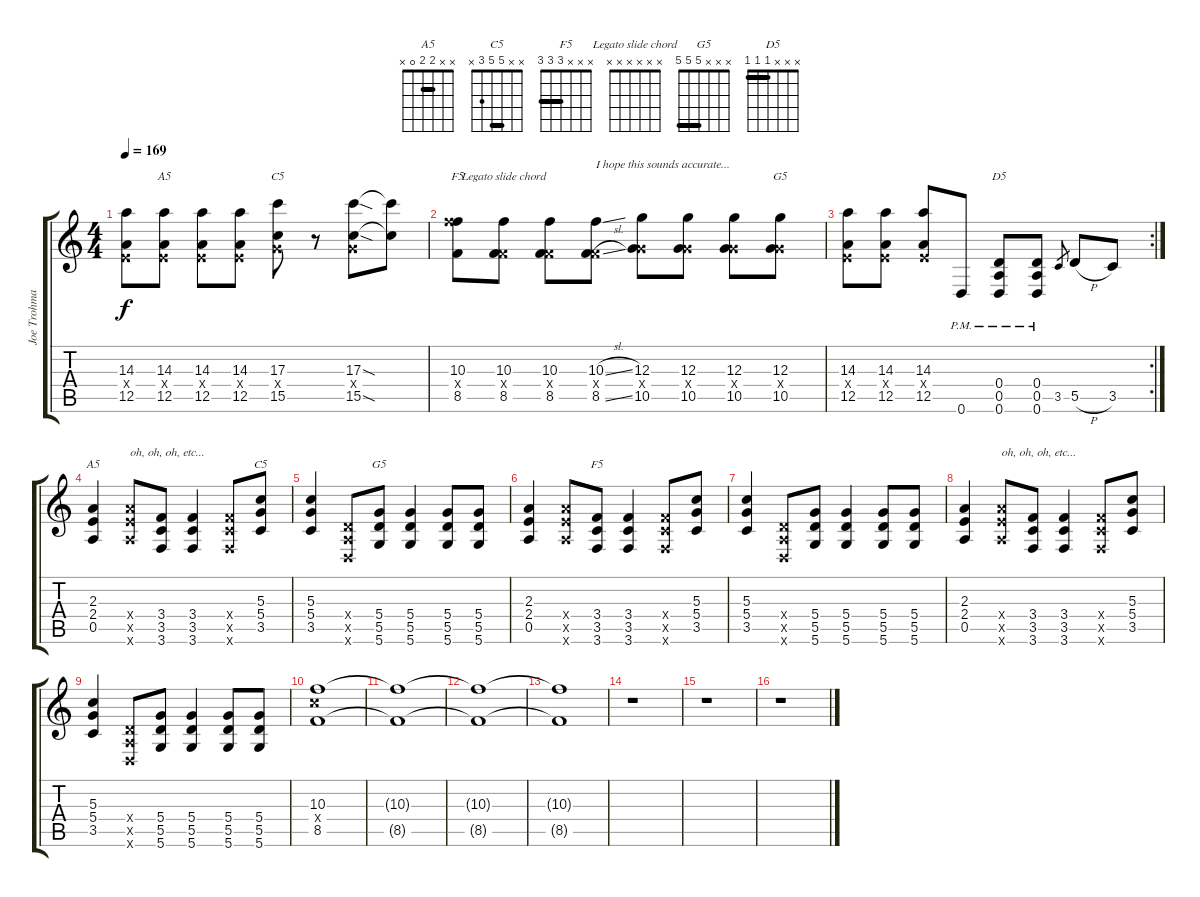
\track ("Joe Trohman" "Joe Trohma") {instrument overdrivenguitar}
\staff {score tabs}
\tuning (E4 B3 G3 D3 A2 D2) {hide}
\chord ("A5" x x x 8 8 8) {firstfret 8 barre 8}
\chord ("C5" x x 6 6 4 x) {firstfret 4 barre 6}
\chord ("F5" x x x 4 4 2) {barre 4}
\chord ("Legato slide chord" x x x x x x)
\chord ("G5" x x x x x x)
\chord ("D5" x x x 1 1 1) {barre 1}
\chord ("A5" x x 2 2 0 x) {barre 2}
\chord ("C5" x x 5 5 3 x) {barre 5}
\chord ("G5" x x x 5 5 5) {barre 5}
\chord ("F5" x x x 3 3 3) {barre 3}
\ts (4 4)
\tempo 169
\clef g2
\ks c
(14.3 2.4{x} 12.5).8{dy f} (14.3 2.4{x} 12.5).8{ch "A5"} (14.3 2.4{x} 12.5).8 (14.3 2.4{x} 12.5).8 (17.3 5.4{x} 15.5).8{ch "C5"} r.8 (17.3{sod} 5.4{x} 15.5{sod}).8 (17.3{t} 15.5{t}).8 |
(10.3 15.4{x} 8.5).8{ch "F5"} (10.3 3.4{x} 8.5).8{ch "Legato slide chord"} (10.3 3.4{x} 8.5).8 (10.3{sl} 3.4{x} 8.5{sl}).8{txt "I hope this sounds accurate..."} (12.3 5.4{x} 10.5).8 (12.3 5.4{x} 10.5).8 (12.3 5.4{x} 10.5).8 (12.3 5.4{x} 10.5).8{ch "G5"} |
\rc 2
(14.3 2.4{x} 12.5).8 (14.3 2.4{x} 12.5).8 (14.3 2.4{x} 12.5).8 0.6{pm}.8 (0.4{pm} 0.5{pm} 0.6{pm}).8{ch "D5"} (0.4{pm} 0.5{pm} 0.6{pm}).8 3.5.8{gr} 5.5{h}.8 3.5.8 |
(2.3 2.4 0.5).4{ch "A5" volume 13} (7.4{x} 7.5{x} 7.6{x}).8{txt "oh, oh, oh, etc..."} (3.4 3.5 3.6).8 (3.4 3.5 3.6).4 (3.4{x} 3.5{x} 3.6{x}).8 (5.3 5.4 3.5).8{ch "C5"} |
(5.3 5.4 3.5).4 (0.4{x} 0.5{x} 0.6{x}).8 (5.4 5.5 5.6).8{ch "G5"} (5.4 5.5 5.6).4 (5.4 5.5 5.6).8 (5.4 5.5 5.6).8 |
(2.3 2.4 0.5).4 (7.4{x} 7.5{x} 7.6{x}).8 (3.4 3.5 3.6).8{ch "F5"} (3.4 3.5 3.6).4 (3.4{x} 3.5{x} 3.6{x}).8 (5.3 5.4 3.5).8 |
(5.3 5.4 3.5).4 (0.4{x} 0.5{x} 0.6{x}).8 (5.4 5.5 5.6).8 (5.4 5.5 5.6).4 (5.4 5.5 5.6).8 (5.4 5.5 5.6).8 |
(2.3 2.4 0.5).4 (7.4{x} 7.5{x} 7.6{x}).8{txt "oh, oh, oh, etc..."} (3.4 3.5 3.6).8 (3.4 3.5 3.6).4 (3.4{x} 3.5{x} 3.6{x}).8 (5.3 5.4 3.5).8 |
(5.3 5.4 3.5).4 (0.4{x} 0.5{x} 0.6{x}).8 (5.4 5.5 5.6).8 (5.4 5.5 5.6).4 (5.4 5.5 5.6).8 (5.4 5.5 5.6).8 |
(10.3 10.4{x} 8.5).1 |
(10.3{t} 8.5{t}).1 |
(10.3{t} 8.5{t}).1 |
(10.3{t} 8.5{t}).1 |
r.1 |
r.1 |
r.1
